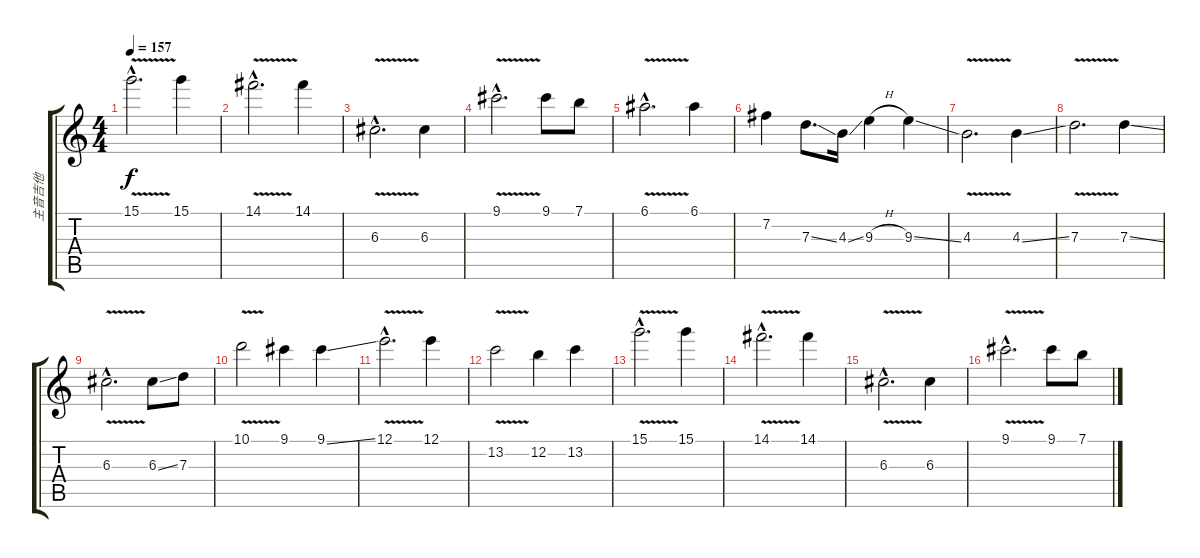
\track ("主音吉他" "主音吉他") {instrument overdrivenguitar}
\staff {score tabs}
\tuning (E4 B3 G3 D3 A2 E2) {hide}
\ts (4 4)
\tempo 157
\clef g2
\ks c
15.1{v hac}.2{d dy f} 15.1.4 |
14.1{v hac}.2{d} 14.1.4 |
6.3{v hac}.2{d} 6.3.4 |
9.1{v hac}.2{d} 9.1.8 7.1.8 |
6.1{v hac}.2{d} 6.1.4 |
7.2.4 7.3{ss}.8{d} 4.3{ss}.16 9.3{h}.4 9.3{ss}.4 |
4.3{v}.2{d} 4.3{ss}.4 |
7.3{v}.2{d} 7.3{ss}.4 |
6.3{v hac}.2{d} 6.3{ss}.8 7.3.8 |
10.1{v}.2 9.1.4 9.1{ss}.4 |
12.1{v hac}.2{d} 12.1.4 |
13.2{v}.2 12.2.4 13.2.4 |
15.1{v hac}.2{d} 15.1.4 |
14.1{v hac}.2{d} 14.1.4 |
6.3{v hac}.2{d} 6.3.4 |
9.1{v hac}.2{d} 9.1.8 7.1.8
